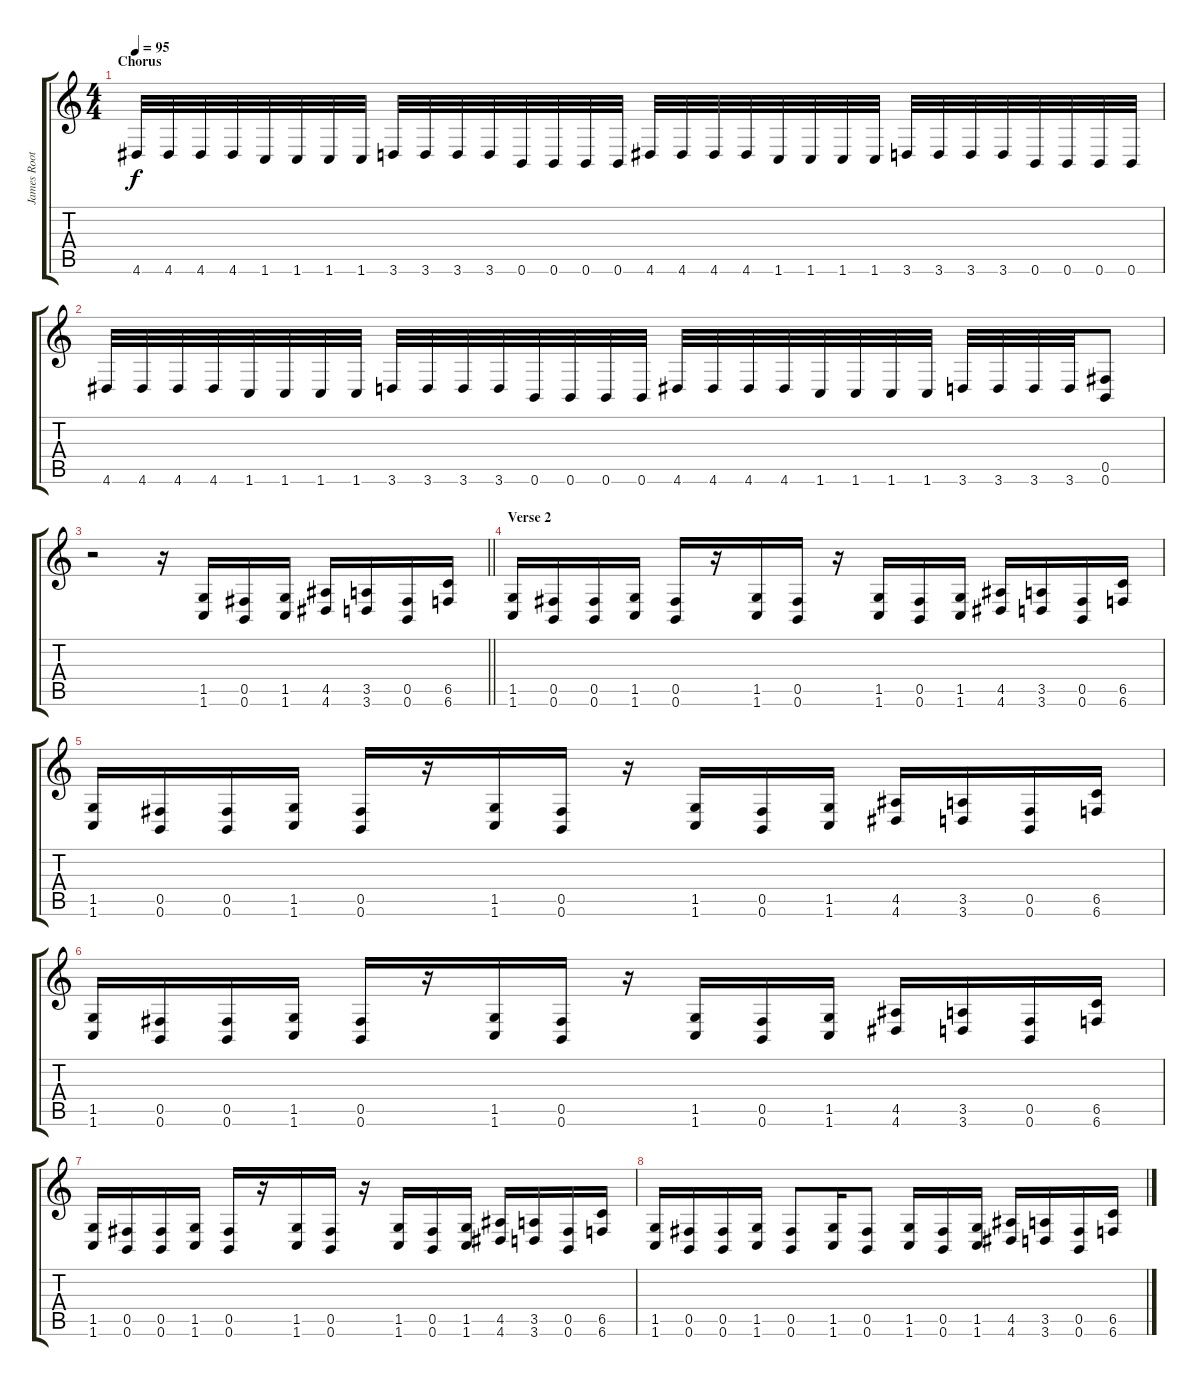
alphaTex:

\track ("James Root" "James Root") {instrument distortionguitar}
\staff {score tabs}
\tuning (Db4 Ab3 E3 B2 Gb2 B1) {hide}
\ts (4 4)
\section ("" "Chorus")
\tempo 95
\clef g2
\ks c
4.6.32{dy f} 4.6.32 4.6.32 4.6.32 1.6.32 1.6.32 1.6.32 1.6.32 3.6.32 3.6.32 3.6.32 3.6.32 0.6.32 0.6.32 0.6.32 0.6.32 4.6.32 4.6.32 4.6.32 4.6.32 1.6.32 1.6.32 1.6.32 1.6.32 3.6.32 3.6.32 3.6.32 3.6.32 0.6.32 0.6.32 0.6.32 0.6.32 |
4.6.32 4.6.32 4.6.32 4.6.32 1.6.32 1.6.32 1.6.32 1.6.32 3.6.32 3.6.32 3.6.32 3.6.32 0.6.32 0.6.32 0.6.32 0.6.32 4.6.32 4.6.32 4.6.32 4.6.32 1.6.32 1.6.32 1.6.32 1.6.32 3.6.32 3.6.32 3.6.32 3.6.32 (0.5 0.6).8 |
\barLineRight lightlight
r.2 r.16 (1.5 1.6).16 (0.5 0.6).16 (1.5 1.6).16 (4.5 4.6).16 (3.5 3.6).16 (0.5 0.6).16 (6.5 6.6).16 |
\section ("" "Verse 2")
(1.5 1.6).16 (0.5 0.6).16 (0.5 0.6).16 (1.5 1.6).16 (0.5 0.6).16 r.16 (1.5 1.6).16 (0.5 0.6).16 r.16 (1.5 1.6).16 (0.5 0.6).16 (1.5 1.6).16 (4.5 4.6).16 (3.5 3.6).16 (0.5 0.6).16 (6.5 6.6).16 |
(1.5 1.6).16 (0.5 0.6).16 (0.5 0.6).16 (1.5 1.6).16 (0.5 0.6).16 r.16 (1.5 1.6).16 (0.5 0.6).16 r.16 (1.5 1.6).16 (0.5 0.6).16 (1.5 1.6).16 (4.5 4.6).16 (3.5 3.6).16 (0.5 0.6).16 (6.5 6.6).16 |
(1.5 1.6).16 (0.5 0.6).16 (0.5 0.6).16 (1.5 1.6).16 (0.5 0.6).16 r.16 (1.5 1.6).16 (0.5 0.6).16 r.16 (1.5 1.6).16 (0.5 0.6).16 (1.5 1.6).16 (4.5 4.6).16 (3.5 3.6).16 (0.5 0.6).16 (6.5 6.6).16 |
(1.5 1.6).16 (0.5 0.6).16 (0.5 0.6).16 (1.5 1.6).16 (0.5 0.6).16 r.16 (1.5 1.6).16 (0.5 0.6).16 r.16 (1.5 1.6).16 (0.5 0.6).16 (1.5 1.6).16 (4.5 4.6).16 (3.5 3.6).16 (0.5 0.6).16 (6.5 6.6).16 |
(1.5 1.6).16 (0.5 0.6).16 (0.5 0.6).16 (1.5 1.6).16 (0.5 0.6).8 (1.5 1.6).16 (0.5 0.6).8 (1.5 1.6).16 (0.5 0.6).16 (1.5 1.6).16 (4.5 4.6).16 (3.5 3.6).16 (0.5 0.6).16 (6.5 6.6).16
